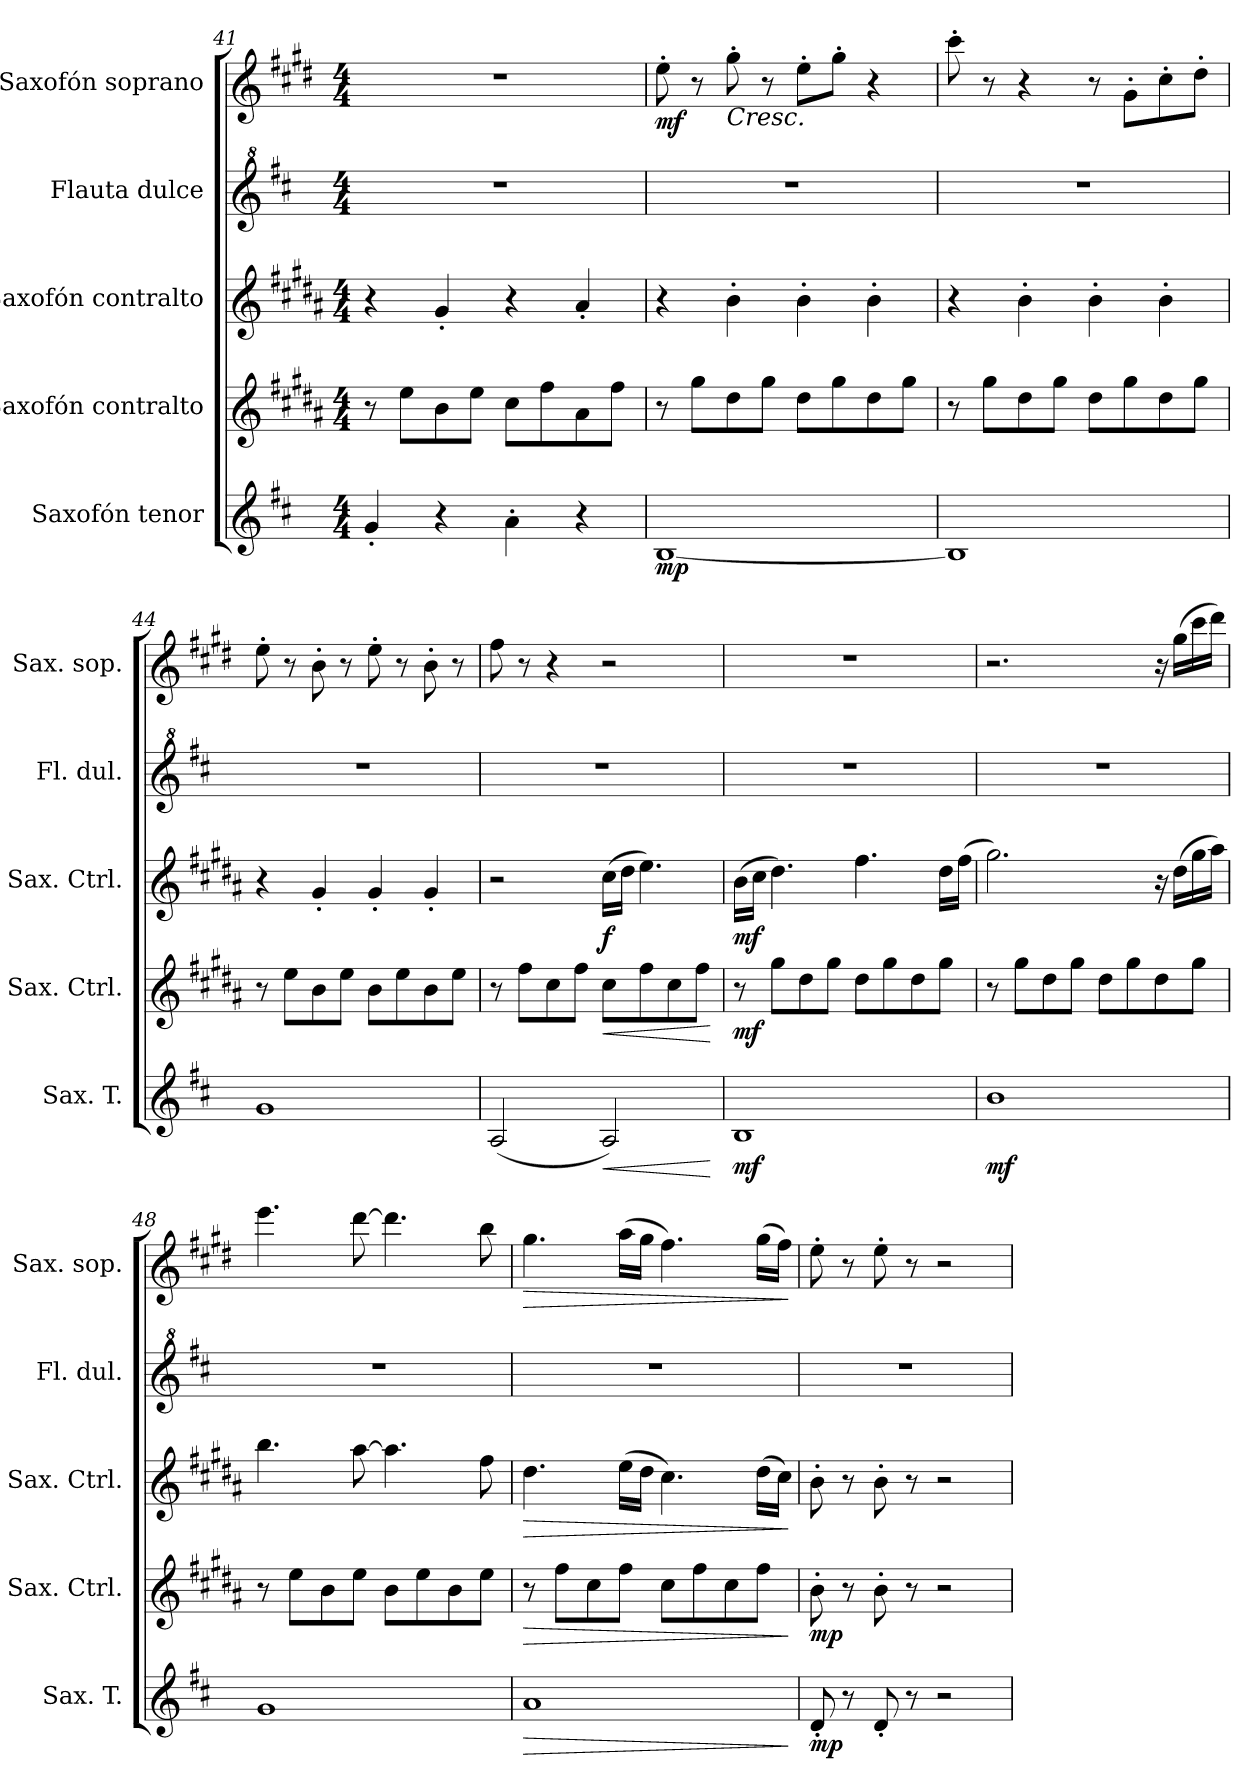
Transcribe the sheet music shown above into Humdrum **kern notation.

**kern	**dynam	**kern	**dynam	**kern	**dynam	**kern	**kern	**dynam
*part5	*part5	*part4	*part4	*part3	*part3	*part2	*part1	*part1
*staff5	*staff5	*staff4	*staff4	*staff3	*staff3	*staff2	*staff1	*staff1
*I"Saxofón tenor	*	*I"Saxofón contralto	*	*I"Saxofón contralto	*	*I"Flauta dulce	*I"Saxofón soprano	*
*I'Sax. T.	*	*I'Sax. Ctrl.	*	*I'Sax. Ctrl.	*	*I'Fl. dul.	*I'Sax. sop.	*
*clefG2	*	*clefG2	*	*clefG2	*	*clefG^2	*clefG2	*
*ITrd8c14	*	*ITrd5c9	*	*ITrd5c9	*	*	*ITrd1c2	*
*k[f#c#]	*	*k[f#c#]	*	*k[f#c#]	*	*k[f#c#]	*k[f#c#]	*
*M4/4	*	*M4/4	*	*M4/4	*	*M4/4	*M4/4	*
=41	=41	=41	=41	=41	=41	=41	=41	=41
4G'/	.	8r	.	4r	.	1r	1r	.
.	.	8g\L	.	.	.	.	.	.
4r	.	8d\	.	4B'/	.	.	.	.
.	.	8g\J	.	.	.	.	.	.
4A'\	.	8e\L	.	4r	.	.	.	.
.	.	8a\	.	.	.	.	.	.
4r	.	8c#\	.	4c#'/	.	.	.	.
.	.	8a\J	.	.	.	.	.	.
=42	=42	=42	=42	=42	=42	=42	=42	=42
!	!LO:DY:b	!	!	!	!	!	!	!LO:DY:b
[1BB	mp	8r	.	4r	.	1r	8dd'\	mf
.	.	8b\L	.	.	.	.	8r	.
!	!	!	!	!	!	!	!LO:TX:b:i:t=Cresc.	!
.	.	8f#\	.	4d'\	.	.	8ff#'\	.
.	.	8b\J	.	.	.	.	8r	.
.	.	8f#\L	.	4d'\	.	.	8dd'\L	.
.	.	8b\	.	.	.	.	8ff#'\J	.
.	.	8f#\	.	4d'\	.	.	4r	.
.	.	8b\J	.	.	.	.	.	.
!!LO:LB:g=z
=43	=43	=43	=43	=43	=43	=43	=43	=43
1BB]	.	8r	.	4r	.	1r	8bb'\	.
.	.	8b\L	.	.	.	.	8r	.
.	.	8f#\	.	4d'\	.	.	4r	.
.	.	8b\J	.	.	.	.	.	.
.	.	8f#\L	.	4d'\	.	.	8r	.
.	.	8b\	.	.	.	.	8f#'\L	.
.	.	8f#\	.	4d'\	.	.	8b'\	.
.	.	8b\J	.	.	.	.	8cc#'\J	.
=44	=44	=44	=44	=44	=44	=44	=44	=44
1G	.	8r	.	4r	.	1r	8dd'\	.
.	.	8g\L	.	.	.	.	8r	.
.	.	8d\	.	4B'/	.	.	8a'\	.
.	.	8g\J	.	.	.	.	8r	.
.	.	8d\L	.	4B'/	.	.	8dd'\	.
.	.	8g\	.	.	.	.	8r	.
.	.	8d\	.	4B'/	.	.	8a'\	.
.	.	8g\J	.	.	.	.	8r	.
=45	=45	=45	=45	=45	=45	=45	=45	=45
(<2AA/	.	8r	.	2r	.	1r	8ee\	.
.	.	8a\L	.	.	.	.	8r	.
.	.	8e\	.	.	.	.	4r	.
.	.	8a\J	.	.	.	.	.	.
!	!LO:HP:b	!	!LO:HP:b	!	!LO:DY:b	!	!	!
2AA/)	<	8e\L	<	(>16e\LL	f	.	2r	.
.	.	.	.	16f#\JJ	.	.	.	.
.	.	8a\	.	4.g\)	.	.	.	.
.	.	8e\	.	.	.	.	.	.
.	.	8a\J	.	.	.	.	.	.
.	[	.	[	.	.	.	.	.
=46	=46	=46	=46	=46	=46	=46	=46	=46
!	!LO:DY:b	!	!LO:DY:b	!	!LO:DY:b	!	!	!
1BB	mf	8r	mf	(>16d\LL	mf	1r	1r	.
.	.	.	.	16e\JJ	.	.	.	.
.	.	8b\L	.	4.f#\)	.	.	.	.
.	.	8f#\	.	.	.	.	.	.
.	.	8b\J	.	.	.	.	.	.
.	.	8f#\L	.	4.a\	.	.	.	.
.	.	8b\	.	.	.	.	.	.
.	.	8f#\	.	.	.	.	.	.
.	.	8b\J	.	16f#\LL	.	.	.	.
.	.	.	.	(>16a\JJ	.	.	.	.
!!LO:PB:g=z
=47	=47	=47	=47	=47	=47	=47	=47	=47
!	!LO:DY:b	!	!	!	!	!	!	!
1B	mf	8r	.	2.b\)	.	1r	2.r	.
.	.	8b\L	.	.	.	.	.	.
.	.	8f#\	.	.	.	.	.	.
.	.	8b\J	.	.	.	.	.	.
.	.	8f#\L	.	.	.	.	.	.
.	.	8b\	.	.	.	.	.	.
.	.	8f#\	.	16r	.	.	16r	.
.	.	.	.	(>16f#\LL	.	.	(>16ff#\LL	.
.	.	8b\J	.	16b\	.	.	16bb\	.
.	.	.	.	16cc#\JJ)	.	.	16ccc#\JJ)	.
=48	=48	=48	=48	=48	=48	=48	=48	=48
1G	.	8r	.	4.dd\	.	1r	4.ddd\	.
.	.	8g\L	.	.	.	.	.	.
.	.	8d\	.	.	.	.	.	.
.	.	8g\J	.	[8cc#\	.	.	[8ccc#\	.
.	.	8d\L	.	4.cc#\]	.	.	4.ccc#\]	.
.	.	8g\	.	.	.	.	.	.
.	.	8d\	.	.	.	.	.	.
.	.	8g\J	.	8a\	.	.	8aa\	.
=49	=49	=49	=49	=49	=49	=49	=49	=49
!	!LO:HP:b	!	!LO:HP:b	!	!LO:HP:b	!	!	!LO:HP:b
1A	>	8r	>	4.f#\	>	1r	4.ff#\	>
.	.	8a\L	.	.	.	.	.	.
.	.	8e\	.	.	.	.	.	.
.	.	8a\J	.	(>16g\LL	.	.	(>16gg\LL	.
.	.	.	.	16f#\JJ	.	.	16ff#\JJ	.
.	.	8e\L	.	4.e\)	.	.	4.ee\)	.
.	.	8a\	.	.	.	.	.	.
.	.	8e\	.	.	.	.	.	.
.	.	8a\J	.	(>16f#\LL	.	.	(>16ff#\LL	.
.	.	.	.	16e\JJ)	.	.	16ee\JJ)	.
.	]	.	]	.	]	.	.	]
=50	=50	=50	=50	=50	=50	=50	=50	=50
!	!LO:DY:b	!	!LO:DY:b	!	!LO:DY:b	!	!	!
!	!	!	!	!	!LO:DY:n=1:b	!	!	!LO:DY:b
!	!	!	!	!	!	!	!	!LO:DY:n=1:b
8D'/	mp	8d'\	mp	8d'\	mp mp	1r	8dd'\	mp mp
8r	.	8r	.	8r	.	.	8r	.
8D'/	.	8d'\	.	8d'\	.	.	8dd'\	.
8r	.	8r	.	8r	.	.	8r	.
2r	.	2r	.	2r	.	.	2r	.
=	=	=	=	=	=	=	=	=
*-	*-	*-	*-	*-	*-	*-	*-	*-
